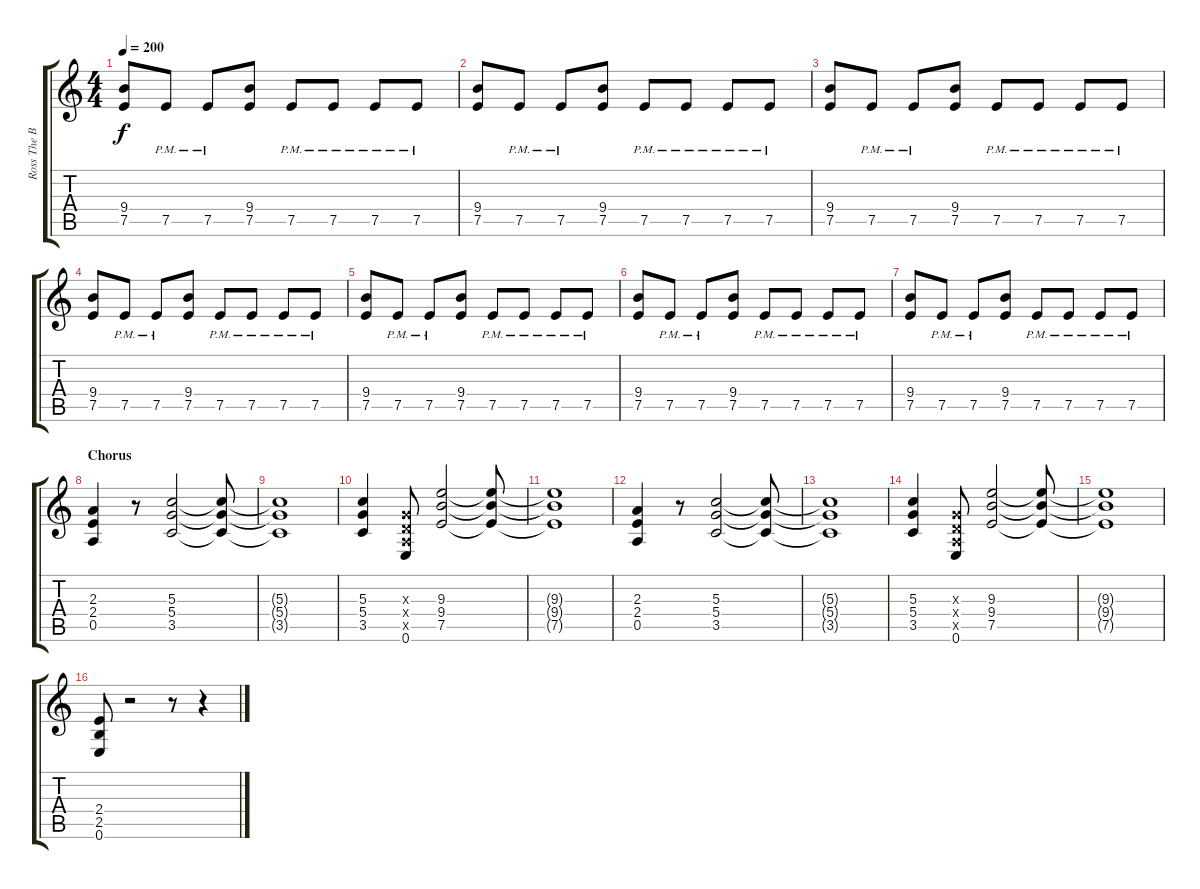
\track ("Ross The Boss" "Ross The B") {instrument distortionguitar}
\staff {score tabs}
\tuning (E4 B3 G3 D3 A2 E2) {hide}
\ts (4 4)
\tempo 200
\clef g2
\ks c
(9.4 7.5).8{dy f} 7.5{pm}.8 7.5{pm}.8 (9.4 7.5).8 7.5{pm}.8 7.5{pm}.8 7.5{pm}.8 7.5{pm}.8 |
(9.4 7.5).8 7.5{pm}.8 7.5{pm}.8 (9.4 7.5).8 7.5{pm}.8 7.5{pm}.8 7.5{pm}.8 7.5{pm}.8 |
(9.4 7.5).8 7.5{pm}.8 7.5{pm}.8 (9.4 7.5).8 7.5{pm}.8 7.5{pm}.8 7.5{pm}.8 7.5{pm}.8 |
(9.4 7.5).8 7.5{pm}.8 7.5{pm}.8 (9.4 7.5).8 7.5{pm}.8 7.5{pm}.8 7.5{pm}.8 7.5{pm}.8 |
(9.4 7.5).8 7.5{pm}.8 7.5{pm}.8 (9.4 7.5).8 7.5{pm}.8 7.5{pm}.8 7.5{pm}.8 7.5{pm}.8 |
(9.4 7.5).8 7.5{pm}.8 7.5{pm}.8 (9.4 7.5).8 7.5{pm}.8 7.5{pm}.8 7.5{pm}.8 7.5{pm}.8 |
(9.4 7.5).8 7.5{pm}.8 7.5{pm}.8 (9.4 7.5).8 7.5{pm}.8 7.5{pm}.8 7.5{pm}.8 7.5{pm}.8 |
\section ("" "Chorus")
(2.3 2.4 0.5).4 r.8 (5.3 5.4 3.5).2 (5.3{t} 5.4{t} 3.5{t}).8 |
(5.3{t} 5.4{t} 3.5{t}).1 |
(5.3 5.4 3.5).4 (0.3{x} 0.4{x} 0.5{x} 0.6).8 (9.3 9.4 7.5).2 (9.3{t} 9.4{t} 7.5{t}).8 |
(9.3{t} 9.4{t} 7.5{t}).1 |
(2.3 2.4 0.5).4 r.8 (5.3 5.4 3.5).2 (5.3{t} 5.4{t} 3.5{t}).8 |
(5.3{t} 5.4{t} 3.5{t}).1 |
(5.3 5.4 3.5).4 (0.3{x} 0.4{x} 0.5{x} 0.6).8 (9.3 9.4 7.5).2 (9.3{t} 9.4{t} 7.5{t}).8 |
(9.3{t} 9.4{t} 7.5{t}).1 |
(2.4 2.5 0.6).8 r.2 r.8 r.4
